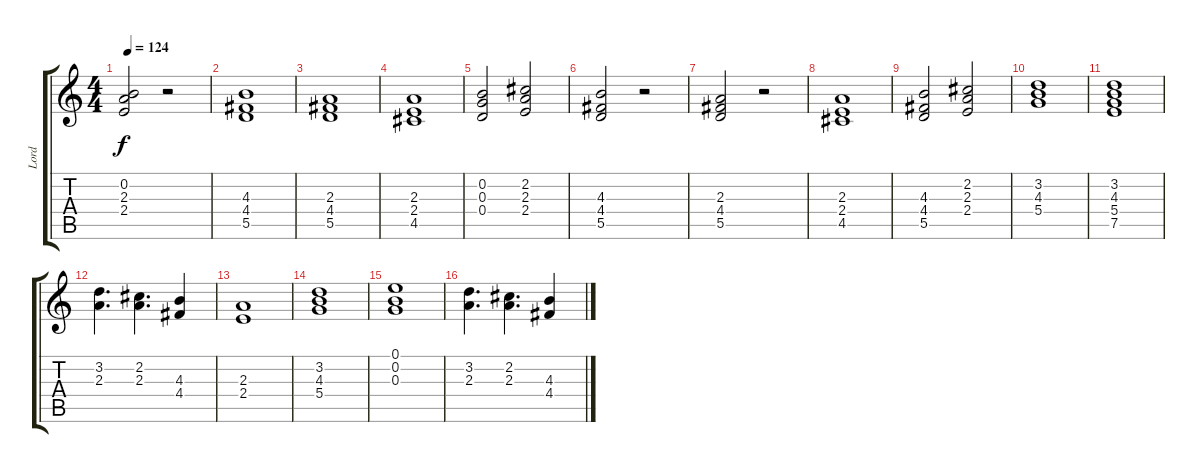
\track ("Lord" "Lord") {instrument drawbarorgan}
\staff {score tabs}
\tuning (E5 B4 G4 D4 A3 E3) {hide}
\ts (4 4)
\tempo 124
\clef g2
\ks c
(0.2 2.3 2.4).2{dy f} r.2 |
(4.3 4.4 5.5).1 |
(2.3 4.4 5.5).1 |
(2.3 2.4 4.5).1 |
(0.2 0.3 0.4).2 (2.2 2.3 2.4).2 |
(4.3 4.4 5.5).2 r.2 |
(2.3 4.4 5.5).2 r.2 |
(2.3 2.4 4.5).1 |
(4.3 4.4 5.5).2 (2.2 2.3 2.4).2 |
(3.2 4.3 5.4).1 |
(3.2 4.3 5.4 7.5).1 |
(3.2 2.3).4{d} (2.2 2.3).4{d} (4.3 4.4).4 |
(2.3 2.4).1 |
(3.2 4.3 5.4).1 |
(0.1 0.2 0.3).1 |
(3.2 2.3).4{d} (2.2 2.3).4{d} (4.3 4.4).4
